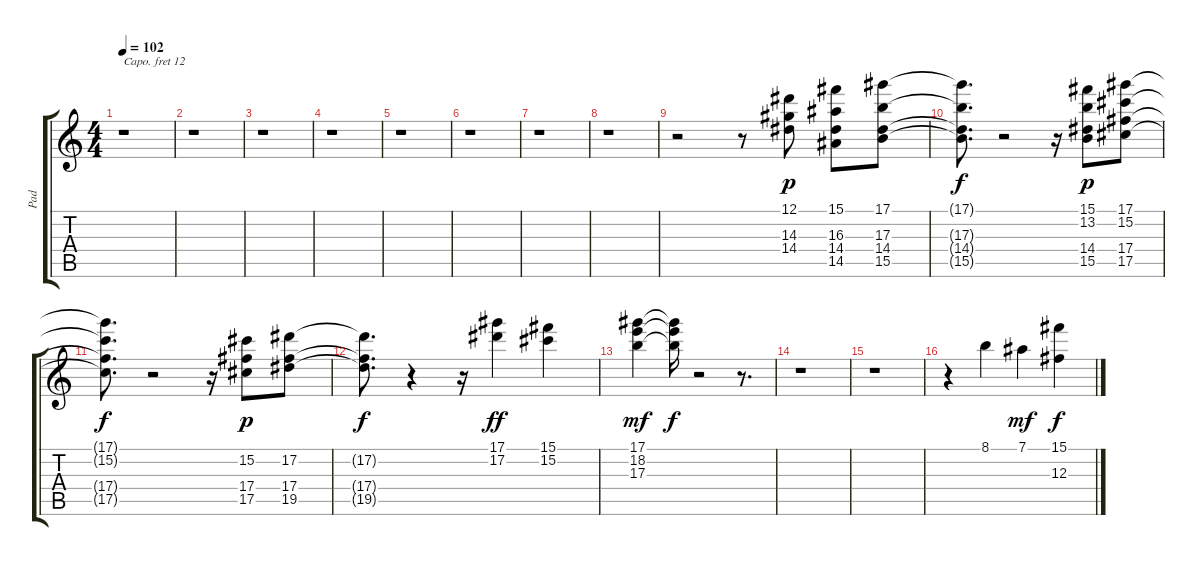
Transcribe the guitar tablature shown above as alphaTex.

\track ("Pad" "Pad") {instrument pad1newage}
\staff {score tabs}
\capo 12
\tuning (Eb4 Bb3 Gb3 Db3 Ab2 Eb2) {hide}
\ts (4 4)
\tempo 102
\clef g2
\ks c
r.1{dy mf} |
r.1 |
r.1 |
r.1 |
r.1 |
r.1 |
r.1 |
r.1 |
r.2 r.8 (12.1 14.3 14.4).8{dy p} (15.1 16.3 14.4 14.5).8 (17.1 17.3 14.4 15.5).8 |
(17.1{t} 17.3{t} 14.4{t} 15.5{t}).8{d dy f} r.2 r.16 (15.1 13.2 14.4 15.5).8{dy p} (17.1 15.2 17.4 17.5).8 |
(17.1{t} 15.2{t} 17.4{t} 17.5{t}).8{d dy f} r.2 r.16 (15.2 17.4 17.5).8{dy p} (17.2 17.4 19.5).8 |
(17.2{t} 17.4{t} 19.5{t}).8{d dy f} r.4 r.16 (17.1 17.2).4{dy ff} (15.1 15.2).4 |
(17.1 18.2 17.3).4{dy mf} (17.1{t} 18.2{t} 17.3{t}).16{dy f} r.2 r.8{d} |
r.1 |
r.1 |
r.4 8.1.4 7.1.4{dy mf} (15.1 12.3).4{dy f}
